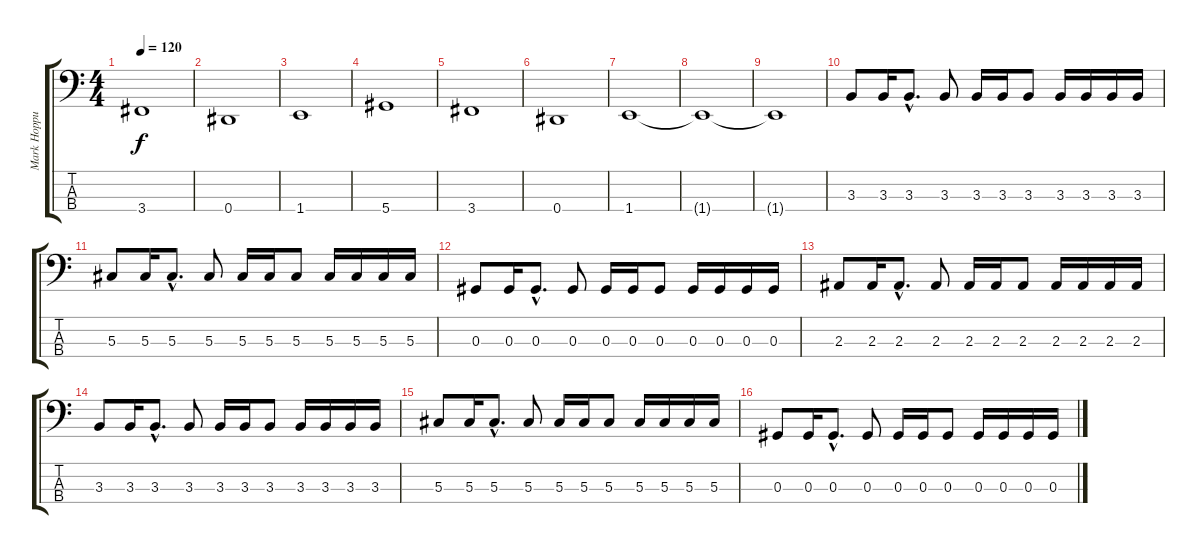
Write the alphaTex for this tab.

\track ("Mark Hoppus" "Mark Hoppu") {instrument acousticguitarnylon}
\staff {score tabs}
\tuning (Gb2 Db2 Ab1 Eb1) {hide}
\ts (4 4)
\tempo 120
\clef f4
\ks c
3.4.1{dy f} |
0.4.1 |
1.4.1 |
5.4.1 |
3.4.1 |
0.4.1 |
1.4.1 |
1.4{t}.1 |
1.4{t}.1 |
3.3.8 3.3.16 3.3{hac}.8{d} 3.3.8 3.3.16 3.3.16 3.3.8 3.3.16 3.3.16 3.3.16 3.3.16 |
5.3.8 5.3.16 5.3{hac}.8{d} 5.3.8 5.3.16 5.3.16 5.3.8 5.3.16 5.3.16 5.3.16 5.3.16 |
0.3.8 0.3.16 0.3{hac}.8{d} 0.3.8 0.3.16 0.3.16 0.3.8 0.3.16 0.3.16 0.3.16 0.3.16 |
2.3.8 2.3.16 2.3{hac}.8{d} 2.3.8 2.3.16 2.3.16 2.3.8 2.3.16 2.3.16 2.3.16 2.3.16 |
3.3.8 3.3.16 3.3{hac}.8{d} 3.3.8 3.3.16 3.3.16 3.3.8 3.3.16 3.3.16 3.3.16 3.3.16 |
5.3.8 5.3.16 5.3{hac}.8{d} 5.3.8 5.3.16 5.3.16 5.3.8 5.3.16 5.3.16 5.3.16 5.3.16 |
0.3.8 0.3.16 0.3{hac}.8{d} 0.3.8 0.3.16 0.3.16 0.3.8 0.3.16 0.3.16 0.3.16 0.3.16
